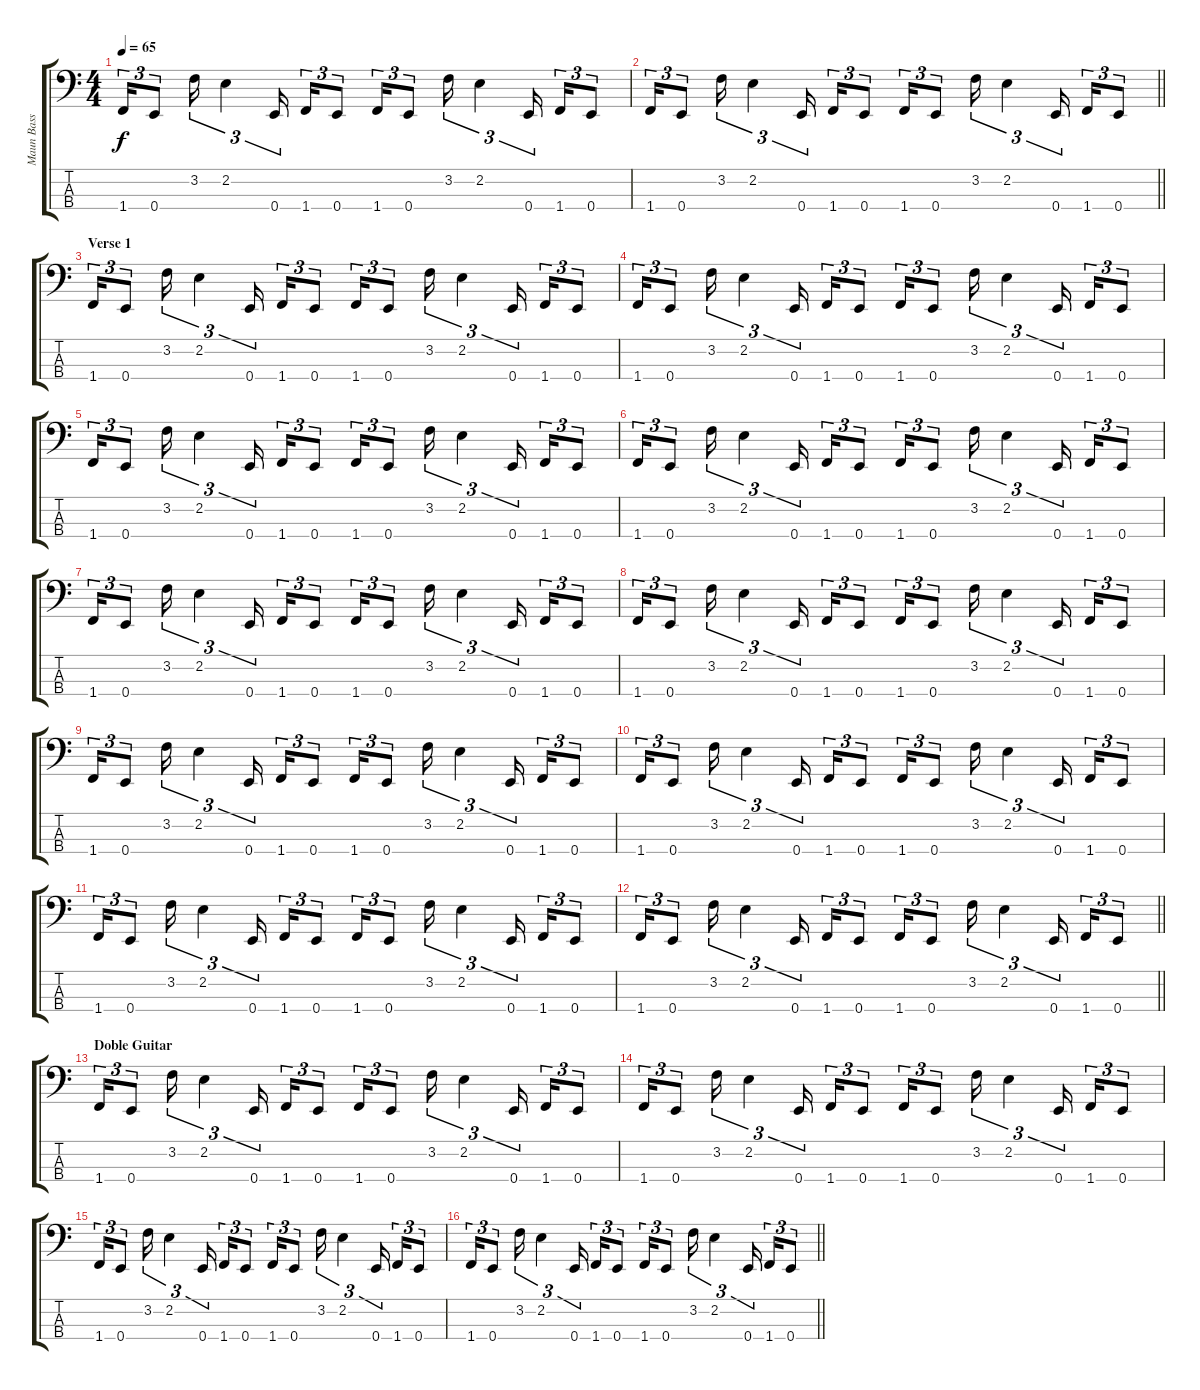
\track ("Maun Bass" "Maun Bass") {instrument synthbass1}
\staff {score tabs}
\tuning (G2 D2 A1 E1) {hide}
\ts (4 4)
\tempo 65
\clef f4
\ks c
1.4.16{tu (3 2) dy f} 0.4.8{tu (3 2)} 3.2.16{tu (3 2)} 2.2.4{tu (3 2)} 0.4.16{tu (3 2) beam splitsecondary} 1.4.16{tu (3 2)} 0.4.8{tu (3 2)} 1.4.16{tu (3 2)} 0.4.8{tu (3 2)} 3.2.16{tu (3 2)} 2.2.4{tu (3 2)} 0.4.16{tu (3 2) beam splitsecondary} 1.4.16{tu (3 2)} 0.4.8{tu (3 2)} |
\barLineRight lightlight
1.4.16{tu (3 2)} 0.4.8{tu (3 2)} 3.2.16{tu (3 2)} 2.2.4{tu (3 2)} 0.4.16{tu (3 2) beam splitsecondary} 1.4.16{tu (3 2)} 0.4.8{tu (3 2)} 1.4.16{tu (3 2)} 0.4.8{tu (3 2)} 3.2.16{tu (3 2)} 2.2.4{tu (3 2)} 0.4.16{tu (3 2) beam splitsecondary} 1.4.16{tu (3 2)} 0.4.8{tu (3 2)} |
\section ("" "Verse 1")
1.4.16{tu (3 2)} 0.4.8{tu (3 2)} 3.2.16{tu (3 2)} 2.2.4{tu (3 2)} 0.4.16{tu (3 2) beam splitsecondary} 1.4.16{tu (3 2)} 0.4.8{tu (3 2)} 1.4.16{tu (3 2)} 0.4.8{tu (3 2)} 3.2.16{tu (3 2)} 2.2.4{tu (3 2)} 0.4.16{tu (3 2) beam splitsecondary} 1.4.16{tu (3 2)} 0.4.8{tu (3 2)} |
1.4.16{tu (3 2)} 0.4.8{tu (3 2)} 3.2.16{tu (3 2)} 2.2.4{tu (3 2)} 0.4.16{tu (3 2) beam splitsecondary} 1.4.16{tu (3 2)} 0.4.8{tu (3 2)} 1.4.16{tu (3 2)} 0.4.8{tu (3 2)} 3.2.16{tu (3 2)} 2.2.4{tu (3 2)} 0.4.16{tu (3 2) beam splitsecondary} 1.4.16{tu (3 2)} 0.4.8{tu (3 2)} |
1.4.16{tu (3 2)} 0.4.8{tu (3 2)} 3.2.16{tu (3 2)} 2.2.4{tu (3 2)} 0.4.16{tu (3 2) beam splitsecondary} 1.4.16{tu (3 2)} 0.4.8{tu (3 2)} 1.4.16{tu (3 2)} 0.4.8{tu (3 2)} 3.2.16{tu (3 2)} 2.2.4{tu (3 2)} 0.4.16{tu (3 2) beam splitsecondary} 1.4.16{tu (3 2)} 0.4.8{tu (3 2)} |
1.4.16{tu (3 2)} 0.4.8{tu (3 2)} 3.2.16{tu (3 2)} 2.2.4{tu (3 2)} 0.4.16{tu (3 2) beam splitsecondary} 1.4.16{tu (3 2)} 0.4.8{tu (3 2)} 1.4.16{tu (3 2)} 0.4.8{tu (3 2)} 3.2.16{tu (3 2)} 2.2.4{tu (3 2)} 0.4.16{tu (3 2) beam splitsecondary} 1.4.16{tu (3 2)} 0.4.8{tu (3 2)} |
1.4.16{tu (3 2)} 0.4.8{tu (3 2)} 3.2.16{tu (3 2)} 2.2.4{tu (3 2)} 0.4.16{tu (3 2) beam splitsecondary} 1.4.16{tu (3 2)} 0.4.8{tu (3 2)} 1.4.16{tu (3 2)} 0.4.8{tu (3 2)} 3.2.16{tu (3 2)} 2.2.4{tu (3 2)} 0.4.16{tu (3 2) beam splitsecondary} 1.4.16{tu (3 2)} 0.4.8{tu (3 2)} |
1.4.16{tu (3 2)} 0.4.8{tu (3 2)} 3.2.16{tu (3 2)} 2.2.4{tu (3 2)} 0.4.16{tu (3 2) beam splitsecondary} 1.4.16{tu (3 2)} 0.4.8{tu (3 2)} 1.4.16{tu (3 2)} 0.4.8{tu (3 2)} 3.2.16{tu (3 2)} 2.2.4{tu (3 2)} 0.4.16{tu (3 2) beam splitsecondary} 1.4.16{tu (3 2)} 0.4.8{tu (3 2)} |
1.4.16{tu (3 2)} 0.4.8{tu (3 2)} 3.2.16{tu (3 2)} 2.2.4{tu (3 2)} 0.4.16{tu (3 2) beam splitsecondary} 1.4.16{tu (3 2)} 0.4.8{tu (3 2)} 1.4.16{tu (3 2)} 0.4.8{tu (3 2)} 3.2.16{tu (3 2)} 2.2.4{tu (3 2)} 0.4.16{tu (3 2) beam splitsecondary} 1.4.16{tu (3 2)} 0.4.8{tu (3 2)} |
1.4.16{tu (3 2)} 0.4.8{tu (3 2)} 3.2.16{tu (3 2)} 2.2.4{tu (3 2)} 0.4.16{tu (3 2) beam splitsecondary} 1.4.16{tu (3 2)} 0.4.8{tu (3 2)} 1.4.16{tu (3 2)} 0.4.8{tu (3 2)} 3.2.16{tu (3 2)} 2.2.4{tu (3 2)} 0.4.16{tu (3 2) beam splitsecondary} 1.4.16{tu (3 2)} 0.4.8{tu (3 2)} |
1.4.16{tu (3 2)} 0.4.8{tu (3 2)} 3.2.16{tu (3 2)} 2.2.4{tu (3 2)} 0.4.16{tu (3 2) beam splitsecondary} 1.4.16{tu (3 2)} 0.4.8{tu (3 2)} 1.4.16{tu (3 2)} 0.4.8{tu (3 2)} 3.2.16{tu (3 2)} 2.2.4{tu (3 2)} 0.4.16{tu (3 2) beam splitsecondary} 1.4.16{tu (3 2)} 0.4.8{tu (3 2)} |
\barLineRight lightlight
1.4.16{tu (3 2)} 0.4.8{tu (3 2)} 3.2.16{tu (3 2)} 2.2.4{tu (3 2)} 0.4.16{tu (3 2) beam splitsecondary} 1.4.16{tu (3 2)} 0.4.8{tu (3 2)} 1.4.16{tu (3 2)} 0.4.8{tu (3 2)} 3.2.16{tu (3 2)} 2.2.4{tu (3 2)} 0.4.16{tu (3 2) beam splitsecondary} 1.4.16{tu (3 2)} 0.4.8{tu (3 2)} |
\section ("" "Doble Guitar")
1.4.16{tu (3 2)} 0.4.8{tu (3 2)} 3.2.16{tu (3 2)} 2.2.4{tu (3 2)} 0.4.16{tu (3 2) beam splitsecondary} 1.4.16{tu (3 2)} 0.4.8{tu (3 2)} 1.4.16{tu (3 2)} 0.4.8{tu (3 2)} 3.2.16{tu (3 2)} 2.2.4{tu (3 2)} 0.4.16{tu (3 2) beam splitsecondary} 1.4.16{tu (3 2)} 0.4.8{tu (3 2)} |
1.4.16{tu (3 2)} 0.4.8{tu (3 2)} 3.2.16{tu (3 2)} 2.2.4{tu (3 2)} 0.4.16{tu (3 2) beam splitsecondary} 1.4.16{tu (3 2)} 0.4.8{tu (3 2)} 1.4.16{tu (3 2)} 0.4.8{tu (3 2)} 3.2.16{tu (3 2)} 2.2.4{tu (3 2)} 0.4.16{tu (3 2) beam splitsecondary} 1.4.16{tu (3 2)} 0.4.8{tu (3 2)} |
1.4.16{tu (3 2)} 0.4.8{tu (3 2)} 3.2.16{tu (3 2)} 2.2.4{tu (3 2)} 0.4.16{tu (3 2) beam splitsecondary} 1.4.16{tu (3 2)} 0.4.8{tu (3 2)} 1.4.16{tu (3 2)} 0.4.8{tu (3 2)} 3.2.16{tu (3 2)} 2.2.4{tu (3 2)} 0.4.16{tu (3 2) beam splitsecondary} 1.4.16{tu (3 2)} 0.4.8{tu (3 2)} |
\barLineRight lightlight
1.4.16{tu (3 2)} 0.4.8{tu (3 2)} 3.2.16{tu (3 2)} 2.2.4{tu (3 2)} 0.4.16{tu (3 2) beam splitsecondary} 1.4.16{tu (3 2)} 0.4.8{tu (3 2)} 1.4.16{tu (3 2)} 0.4.8{tu (3 2)} 3.2.16{tu (3 2)} 2.2.4{tu (3 2)} 0.4.16{tu (3 2) beam splitsecondary} 1.4.16{tu (3 2)} 0.4.8{tu (3 2)}
